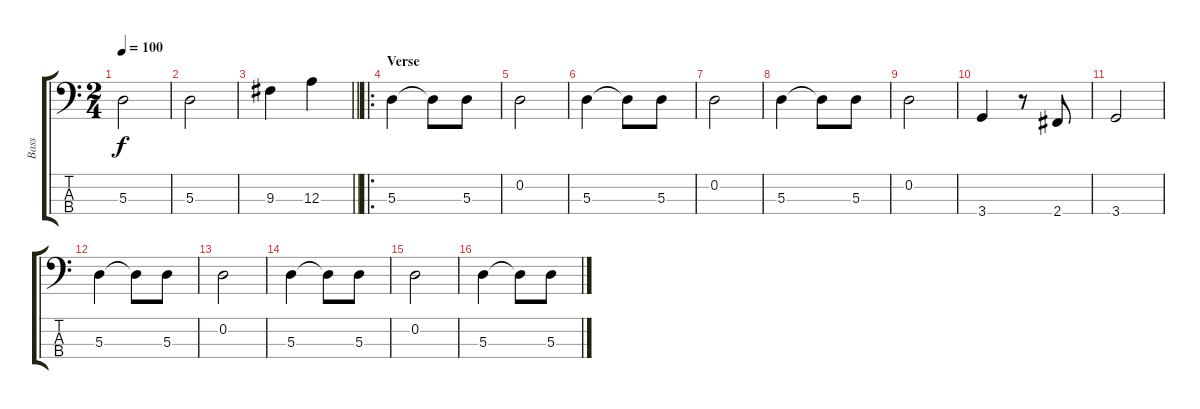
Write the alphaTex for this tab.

\track ("Bass" "Bass") {instrument electricbassfinger}
\staff {score tabs}
\tuning (G2 D2 A1 E1) {hide}
\ts (2 4)
\tempo 100
\clef f4
\ks c
5.3.2{dy f} |
5.3.2 |
\barLineRight lightlight
9.3.4 12.3.4 |
\ro
\section ("" "Verse")
5.3.4 5.3{t}.8 5.3.8 |
0.2.2 |
5.3.4 5.3{t}.8 5.3.8 |
0.2.2 |
5.3.4 5.3{t}.8 5.3.8 |
0.2.2 |
3.4.4 r.8 2.4.8 |
3.4.2 |
5.3.4 5.3{t}.8 5.3.8 |
0.2.2 |
5.3.4 5.3{t}.8 5.3.8 |
0.2.2 |
5.3.4 5.3{t}.8 5.3.8
